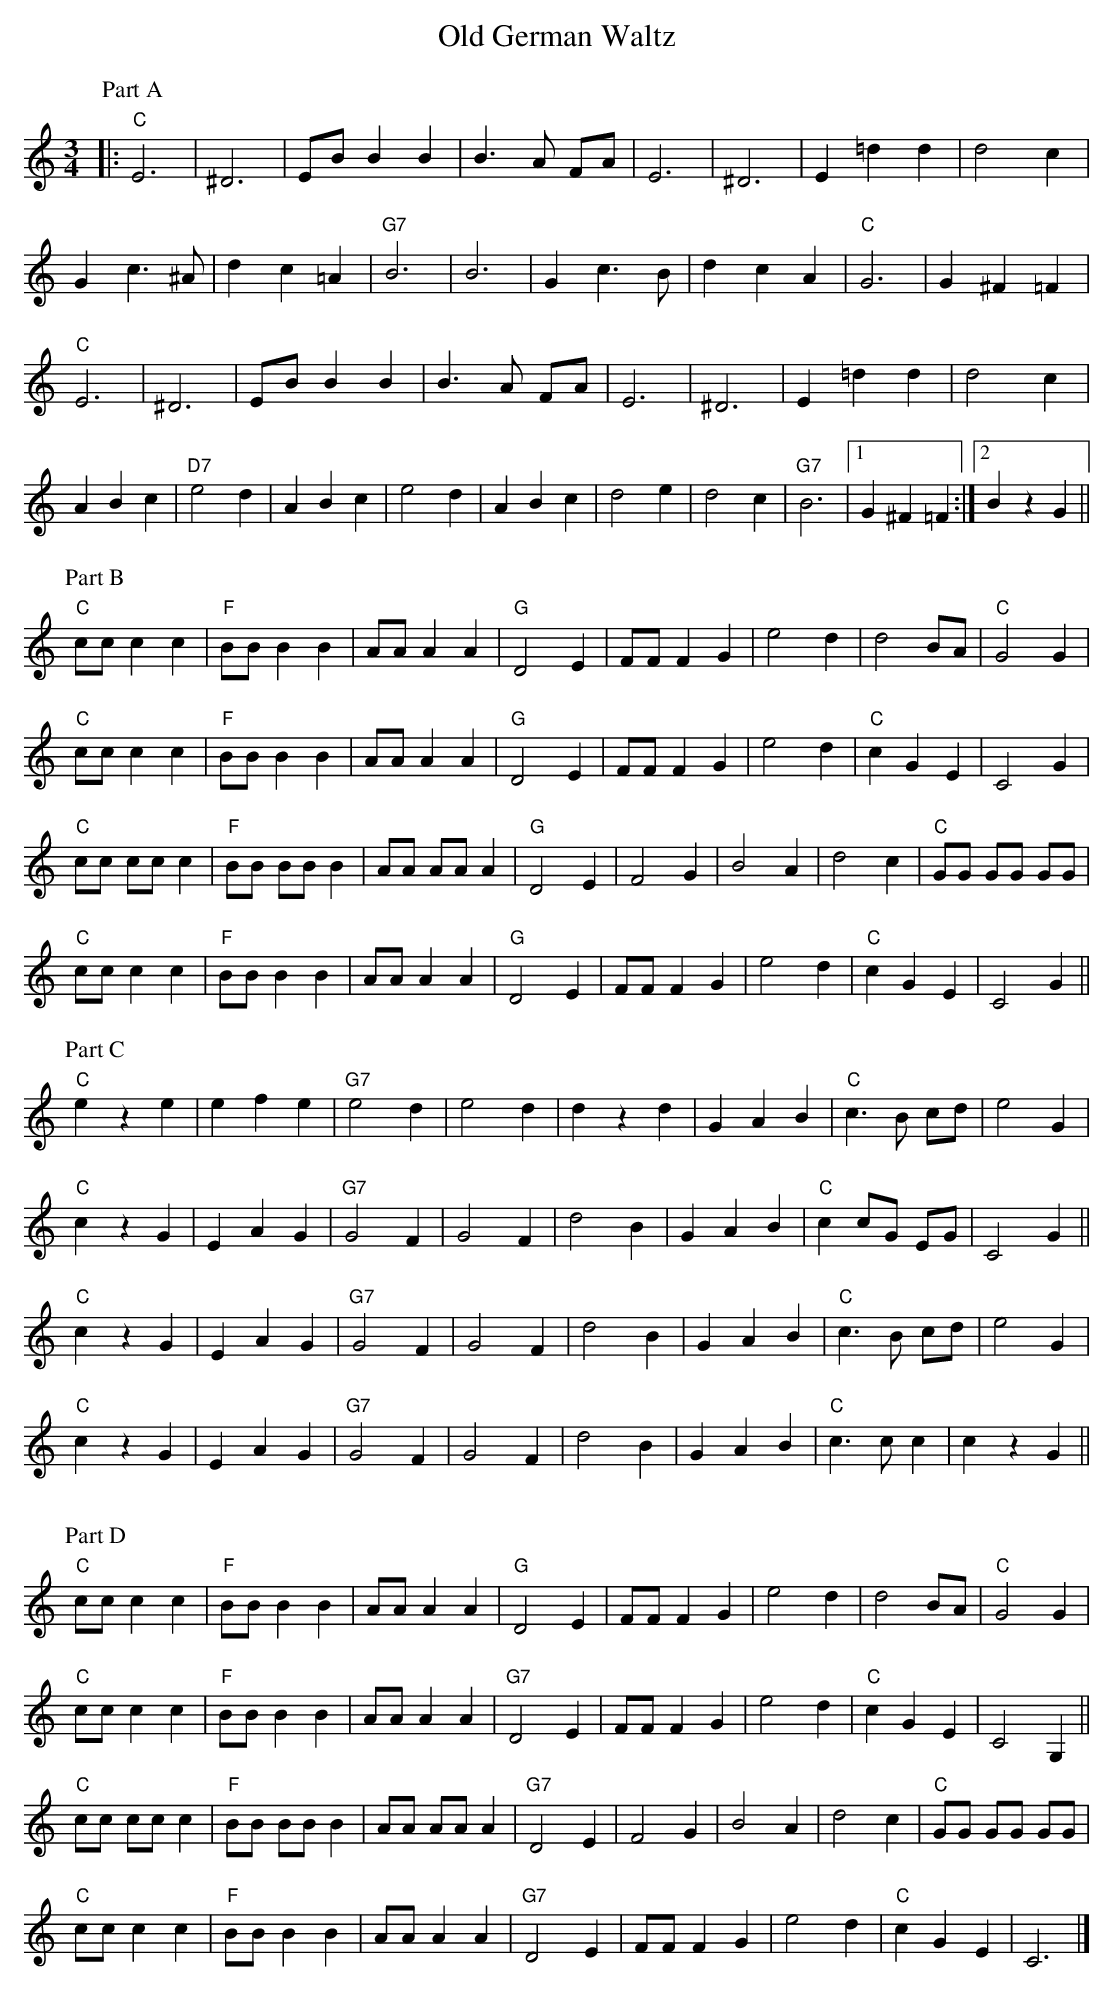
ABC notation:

X:1
T:Old German Waltz
L:1/4
M:3/4
K:C
P:Part A
|:"C" E3 | ^D3 | E/B/ B B | B3/2 A/ F/A/ | E3 | ^D3 | E =d d | d2 c |
G c3/2 ^A/ | d c =A | "G7" B3 | B3 | G c3/2 B/ | d c A |"C" G3 | G ^F =F |
"C" E3 | ^D3 | E/B/ B B | B3/2 A/ F/A/ | E3 | ^D3 | E =d d | d2 c |
A B c |"D7" e2 d | A B c | e2 d | A B c | d2 e | d2 c |"G7" B3 |1 G ^F =F :|2 B z G ||
P:Part B
"C" c/c/ c c |"F" B/B/ B B | A/A/ A A |"G" D2 E | F/F/ F G | e2 d | d2 B/A/ |"C" G2 G |
"C" c/c/ c c |"F" B/B/ B B | A/A/ A A |"G" D2 E | F/F/ F G | e2 d |"C" c G E | C2 G |
"C" c/c/ c/c/ c |"F" B/B/ B/B/ B | A/A/ A/A/ A |"G" D2 E | F2 G | B2 A | d2 c | "C" G/G/ G/G/ G/G/ |
"C" c/c/ c c |"F" B/B/ B B | A/A/ A A |"G" D2 E | F/F/ F G | e2 d |"C" c G E | C2 G ||
P:Part C
"C" e z e | e f e |"G7" e2 d | e2 d | dz d | G A B |"C" c3/2 B/ c/d/ | e2 G |
"C" c z G | E A G |"G7" G2 F | G2 F | d2 B | G A B |"C" c c/G/ E/G/ | C2 G ||
"C" c z G | E A G |"G7" G2 F | G2 F | d2 B | G A B |"C" c3/2 B/ c/d/ | e2 G |
"C" c z G | E A G |"G7" G2 F | G2 F | d2 B | G A B |"C" c3/2 c/ c | c z G ||
P:Part D
"C" c/c/ c c |"F" B/B/ B B | A/A/ A A |"G" D2 E | F/F/ F G | e2 d | d2 B/A/ |"C" G2 G |
"C" c/c/ c c |"F" B/B/ B B | A/A/ A A |"G7" D2 E | F/F/ F G | e2 d |"C" c G E | C2 G, ||
"C" c/c/ c/c/ c |"F" B/B/ B/B/ B | A/A/ A/A/ A |"G7" D2 E | F2 G | B2 A | d2 c |"C" G/G/ G/G/ G/G/ |
"C" c/c/ c c |"F" B/B/ B B | A/A/ A A |"G7" D2 E | F/F/ F G | e2 d |"C" c G E | C3 |]
